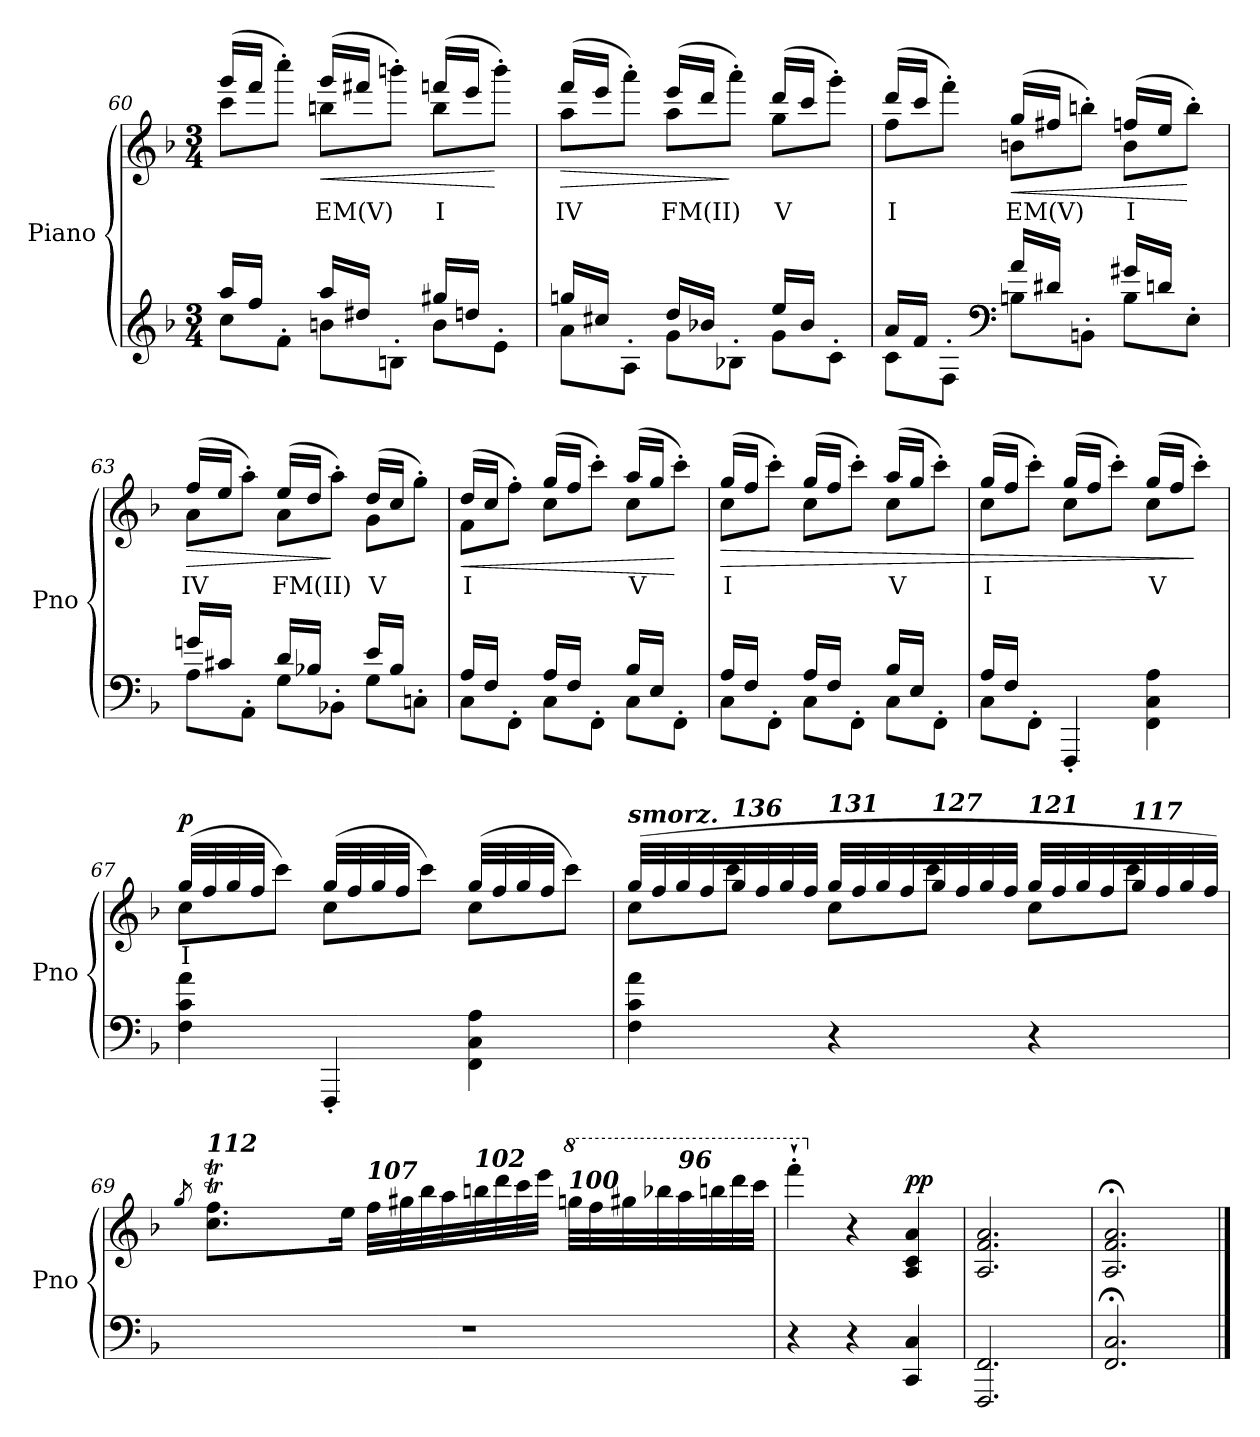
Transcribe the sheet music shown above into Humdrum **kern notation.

**kern	**kern	**text	**dynam
*part1	*part1	*part1	*part1
*staff2	*staff1	*staff1	*staff1/2
*I"Piano	*	*	*
*I'Pno	*	*	*
!!LO:LB:g=z
*clefG2	*clefG2	*	*
*k[b-]	*k[b-]	*	*
*M3/4	*M3/4	*	*
=60	=60	=60	=60
*^	*^	*	*
16aa/LL	8cc\L	(>16ggg/LL	8ccc\L	.	.
16ff/JJ	.	16fff/JJ	.	.	.
8ryy	8f'\J	8ryy	8cccc'\J)	.	.
!	!	!	!	!LO:LY:b	!LO:HP:b
16aa/LL	8bn\L	(>16ggg/LL	8bbn\L	EM(V)	<
16dd#X/JJ	.	16fff#X/JJ	.	.	.
8ryy	8Bn'\J	8ryy	8bbbn'\J)	.	.
!	!	!	!	!LO:LY:b	!
16gg#X/LL	8b\L	(>16fffn/LL	8bb\L	I	.
16ddn/JJ	.	16eee/JJ	.	.	.
8ryy	8e'\J	8ryy	8bbb'\J)	.	[
!!LO:PB:g=z	!!
=61	=61	=61	=61	=61	=61
!	!	!	!	!LO:LY:b	!LO:HP:b
16ggn/LL	8a\L	(>16fff/LL	8aa\L	IV	>
16cc#X/JJ	.	16eee/JJ	.	.	.
8ryy	8A'\J	8ryy	8aaa'\J)	.	.
!	!	!	!	!LO:LY:b	!
16dd/LL	8g\L	(>16eee/LL	8aa\L	FM(II)	.
16b-X/JJ	.	16ddd/JJ	.	.	.
8ryy	8B-X'\J	8ryy	8aaa'\J)	.	]
!	!	!	!	!LO:LY:b	!
16ee/LL	8g\L	(>16ddd/LL	8gg\L	V	.
16b-/JJ	.	16ccc/JJ	.	.	.
8ryy	8c'\J	8ryy	8ggg'\J)	.	.
=62	=62	=62	=62	=62	=62
!	!	!	!	!LO:LY:b	!
16a/LL	8c\L	(>16ddd/LL	8ff\L	I	.
16f/JJ	.	16ccc/JJ	.	.	.
8ryy	8F'\J	8ryy	8fff'\J)	.	.
*clefF4	*	*	*	*	*
!	!	!	!	!LO:LY:b	!LO:HP:b
16a/LL	8Bn\L	(>16gg/LL	8bn\L	EM(V)	<
16d#X/JJ	.	16ff#X/JJ	.	.	.
8ryy	8BBn'\J	8ryy	8bbn'\J)	.	.
!	!	!	!	!LO:LY:b	!
16g#X/LL	8B\L	(>16ffn/LL	8b\L	I	.
16dn/JJ	.	16ee/JJ	.	.	.
8ryy	8E'\J	8ryy	8bb'\J)	.	[
=63	=63	=63	=63	=63	=63
!	!	!	!	!LO:LY:b	!LO:HP:b
16gn/LL	8A\L	(>16ff/LL	8a\L	IV	>
16c#X/JJ	.	16ee/JJ	.	.	.
8ryy	8AA'\J	8ryy	8aa'\J)	.	.
!	!	!	!	!LO:LY:b	!
16d/LL	8G\L	(>16ee/LL	8a\L	FM(II)	.
16B-X/JJ	.	16dd/JJ	.	.	.
8ryy	8BB-X'\J	8ryy	8aa'\J)	.	]
!	!	!	!	!LO:LY:b	!
16e/LL	8G\L	(>16dd/LL	8g\L	V	.
16B-/JJ	.	16cc/JJ	.	.	.
8ryy	8Cn'\J	8ryy	8gg'\J)	.	.
!!LO:LB:g=z	!!
=64	=64	=64	=64	=64	=64
!	!	!	!	!LO:LY:b	!LO:HP:b
16A/LL	8C\L	(>16dd/LL	8f\L	I	<
16F/JJ	.	16cc/JJ	.	.	.
8ryy	8FF'\J	8ryy	8ff'\J)	.	.
16A/LL	8C\L	(>16gg/LL	8cc\L	.	.
16F/JJ	.	16ff/JJ	.	.	.
8ryy	8FF'\J	8ryy	8ccc'\J)	.	.
!	!	!	!	!LO:LY:b	!
16B-/LL	8C\L	(>16aa/LL	8cc\L	V	.
16E/JJ	.	16gg/JJ	.	.	.
8ryy	8FF'\J	8ryy	8ccc'\J)	.	[
!!LO:LB:g=z	!!
=65	=65	=65	=65	=65	=65
!	!	!	!	!LO:LY:b	!LO:HP:b
16A/LL	8C\L	(>16gg/LL	8cc\L	I	>
16F/JJ	.	16ff/JJ	.	.	.
8ryy	8FF'\J	8ryy	8ccc'\J)	.	.
16A/LL	8C\L	(>16gg/LL	8cc\L	.	.
16F/JJ	.	16ff/JJ	.	.	.
8ryy	8FF'\J	8ryy	8ccc'\J)	.	.
!	!	!	!	!LO:LY:b	!
16B-/LL	8C\L	(>16aa/LL	8cc\L	V	.
16E/JJ	.	16gg/JJ	.	.	.
8ryy	8FF'\J	8ryy	8ccc'\J)	.	.
=66	=66	=66	=66	=66	=66
!	!	!	!	!LO:LY:b	!
16A/LL	8C\L	(>16gg/LL	8cc\L	I	.
16F/JJ	.	16ff/JJ	.	.	.
8ryy	8FF'\J	8ryy	8ccc'\J)	.	.
4FFF'/	2ryy	(>16gg/LL	8cc\L	.	.
.	.	16ff/JJ	.	.	.
.	.	8ryy	8ccc'\J)	.	.
!	!	!	!	!LO:LY:b	!
4FF\ 4C\ 4A\	.	(>16gg/LL	8cc\L	V	.
.	.	16ff/JJ	.	.	.
.	.	8ryy	8ccc'\J)	.	]
*v	*v	*	*	*	*
=67	=67	=67	=67	=67
!	!	!	!LO:LY:b	!LO:DY:b
4F\ 4c\ 4a\	(>32gg/LLL	8cc\L	I	p
.	32ff/	.	.	.
.	32gg/	.	.	.
.	32ff/JJJ	.	.	.
.	8ryy	8ccc\J)	.	.
4FFF'/	(>32gg/LLL	8cc\L	.	.
.	32ff/	.	.	.
.	32gg/	.	.	.
.	32ff/JJJ	.	.	.
.	8ryy	8ccc\J)	.	.
4FF\ 4C\ 4A\	(>32gg/LLL	8cc\L	.	.
.	32ff/	.	.	.
.	32gg/	.	.	.
.	32ff/JJJ	.	.	.
.	8ryy	8ccc\J)	.	.
!!LO:LB:g=z	!!
=68	=68	=68	=68	=68
!	!LO:TX:a:Bi:t=smorz.	!	!	!
4F\ 4c\ 4a\	(>32gg/LLL	8cc\L	.	.
.	32ff/	.	.	.
.	32gg/	.	.	.
.	32ff/	.	.	.
!	!LO:TX:a:Bi:t=136	!	!	!
.	32gg/	8ccc\J	.	.
.	32ff/	.	.	.
.	32gg/	.	.	.
.	32ff/JJJ	.	.	.
!	!LO:TX:a:Bi:t=131	!	!	!
4r	32gg/LLL	8cc\L	.	.
.	32ff/	.	.	.
.	32gg/	.	.	.
.	32ff/	.	.	.
!	!LO:TX:a:Bi:t=127	!	!	!
.	32gg/	8ccc\J	.	.
.	32ff/	.	.	.
.	32gg/	.	.	.
.	32ff/JJJ	.	.	.
!	!LO:TX:a:Bi:t=121	!	!	!
4r	32gg/LLL	8cc\L	.	.
.	32ff/	.	.	.
.	32gg/	.	.	.
.	32ff/	.	.	.
!	!LO:TX:a:Bi:t=117	!	!	!
.	32gg/	8ccc\J	.	.
.	32ff/	.	.	.
.	32gg/	.	.	.
.	32ff/JJJ)	.	.	.
!!LO:PB:g=z	!!
=69	=69	=69	=69	=69
.	8qgg/	.	.	.
!	!LO:TX:a:Bi:t=112	!	!	!
2.r	8.cc\T 8.ff\TL	32ggyy	.	.
.	.	32ffyy	.	.
.	.	32ggyy	.	.
.	.	32ffyy	.	.
.	.	32ggyy	.	.
.	.	32ffyy	.	.
.	16ee\Jk	2ryy	.	.
!	!LO:TX:a:Bi:t=107	!	!	!
.	32ff\LLL	.	.	.
.	32gg#X\	.	.	.
.	32bb-\	.	.	.
.	32aa\	.	.	.
!	!LO:TX:a:Bi:t=102	!	!	!
.	32bbn\	.	.	.
.	32ddd\	.	.	.
.	32ccc\	.	.	.
.	32eee\JJJ	.	.	.
*	*8va	*	*	*
!	!LO:TX:a:Bi:t=100	!	!	!
.	32ggg\LLL	.	.	.
.	32fff\	.	.	.
.	32ggg#X\	.	.	.
.	32bbb-\	.	.	.
!	!LO:TX:a:Bi:t=96	!	!	!
.	32aaa\	.	.	.
.	32bbbn\	.	.	.
.	32dddd\	16ryy	.	.
.	32cccc\JJJ	.	.	.
*	*v	*v	*	*
=70	=70	=70	=70
4r	4ffff'`\	.	.
*	*X8va	*	*
4r	4r	.	.
!	!	!	!LO:DY:b
4CC/ 4C/	4A/ 4c/ 4a/	.	pp
=71	=71	=71	=71
2.FFF/ 2.FF/	2.A/ 2.f/ 2.a/	.	.
=72	=72	=72	=72
2.FF/;< 2.C/;<	2.A/;< 2.f/;< 2.a/;<	.	.
==	==	==	==
*-	*-	*-	*-
